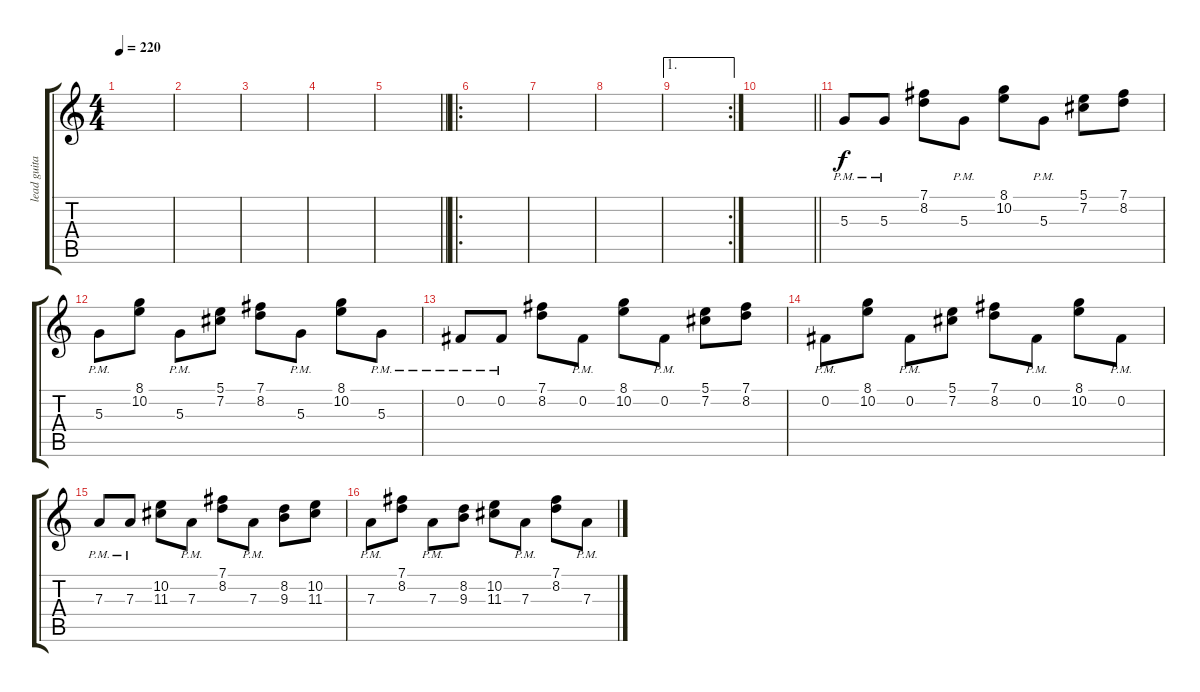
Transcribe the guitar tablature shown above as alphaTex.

\track ("lead guitar" "lead guita") {instrument distortionguitar}
\staff {score tabs}
\tuning (B3 Gb3 D3 A2 E2 B1) {hide}
\ts (4 4)
\tempo 220
\clef g2
\ks c
|
|
|
|
\barLineRight lightlight
|
\ro
|
|
|
\ae 1
\rc 2
|
\barLineRight lightlight
|
5.3{pm}.8 5.3{pm}.8 (7.1 8.2).8 5.3{pm}.8 (8.1 10.2).8 5.3{pm}.8 (5.1 7.2).8 (7.1 8.2).8 |
5.3{pm}.8 (8.1 10.2).8 5.3{pm}.8 (5.1 7.2).8 (7.1 8.2).8 5.3{pm}.8 (8.1 10.2).8 5.3{pm}.8 |
0.2{pm}.8 0.2{pm}.8 (7.1 8.2).8 0.2{pm}.8 (8.1 10.2).8 0.2{pm}.8 (5.1 7.2).8 (7.1 8.2).8 |
0.2{pm}.8 (8.1 10.2).8 0.2{pm}.8 (5.1 7.2).8 (7.1 8.2).8 0.2{pm}.8 (8.1 10.2).8 0.2{pm}.8 |
7.3{pm}.8 7.3{pm}.8 (10.2 11.3).8 7.3{pm}.8 (7.1 8.2).8 7.3{pm}.8 (8.2 9.3).8 (10.2 11.3).8 |
7.3{pm}.8 (7.1 8.2).8 7.3{pm}.8 (8.2 9.3).8 (10.2 11.3).8 7.3{pm}.8 (7.1 8.2).8 7.3{pm}.8
